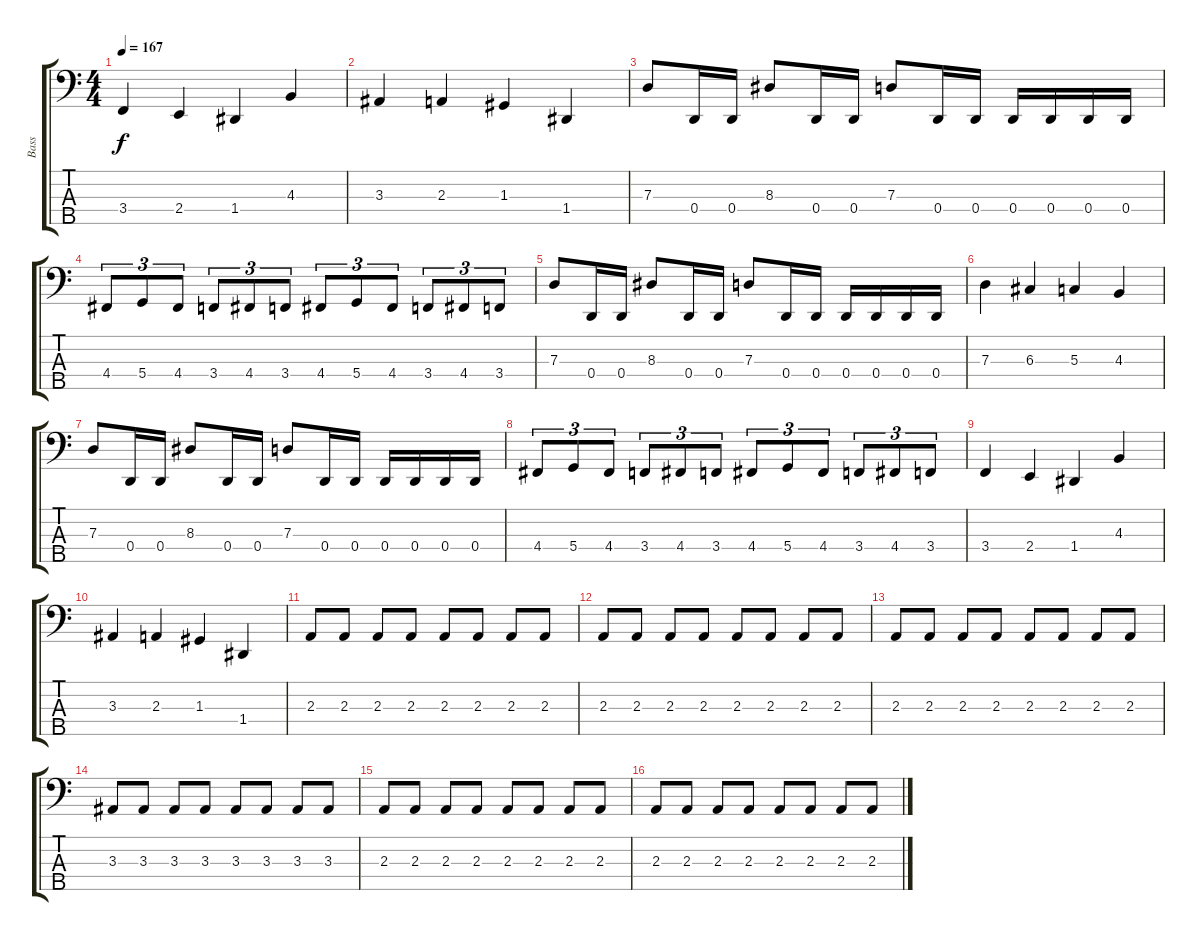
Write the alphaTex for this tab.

\track ("Bass" "Bass") {instrument electricbassfinger}
\staff {score tabs}
\tuning (F2 C2 G1 D1 A0) {hide}
\ts (4 4)
\tempo 167
\clef f4
\ks c
3.4.4{dy f} 2.4.4 1.4.4 4.3.4 |
3.3.4 2.3.4 1.3.4 1.4.4 |
7.3.8 0.4.16 0.4.16 8.3.8 0.4.16 0.4.16 7.3.8 0.4.16 0.4.16 0.4.16 0.4.16 0.4.16 0.4.16 |
4.4.8{tu (3 2)} 5.4.8{tu (3 2)} 4.4.8{tu (3 2)} 3.4.8{tu (3 2)} 4.4.8{tu (3 2)} 3.4.8{tu (3 2)} 4.4.8{tu (3 2)} 5.4.8{tu (3 2)} 4.4.8{tu (3 2)} 3.4.8{tu (3 2)} 4.4.8{tu (3 2)} 3.4.8{tu (3 2)} |
7.3.8 0.4.16 0.4.16 8.3.8 0.4.16 0.4.16 7.3.8 0.4.16 0.4.16 0.4.16 0.4.16 0.4.16 0.4.16 |
7.3.4 6.3.4 5.3.4 4.3.4 |
7.3.8 0.4.16 0.4.16 8.3.8 0.4.16 0.4.16 7.3.8 0.4.16 0.4.16 0.4.16 0.4.16 0.4.16 0.4.16 |
4.4.8{tu (3 2)} 5.4.8{tu (3 2)} 4.4.8{tu (3 2)} 3.4.8{tu (3 2)} 4.4.8{tu (3 2)} 3.4.8{tu (3 2)} 4.4.8{tu (3 2)} 5.4.8{tu (3 2)} 4.4.8{tu (3 2)} 3.4.8{tu (3 2)} 4.4.8{tu (3 2)} 3.4.8{tu (3 2)} |
3.4.4 2.4.4 1.4.4 4.3.4 |
3.3.4 2.3.4 1.3.4 1.4.4 |
2.3.8 2.3.8 2.3.8 2.3.8 2.3.8 2.3.8 2.3.8 2.3.8 |
2.3.8 2.3.8 2.3.8 2.3.8 2.3.8 2.3.8 2.3.8 2.3.8 |
2.3.8 2.3.8 2.3.8 2.3.8 2.3.8 2.3.8 2.3.8 2.3.8 |
3.3.8 3.3.8 3.3.8 3.3.8 3.3.8 3.3.8 3.3.8 3.3.8 |
2.3.8 2.3.8 2.3.8 2.3.8 2.3.8 2.3.8 2.3.8 2.3.8 |
2.3.8 2.3.8 2.3.8 2.3.8 2.3.8 2.3.8 2.3.8 2.3.8
